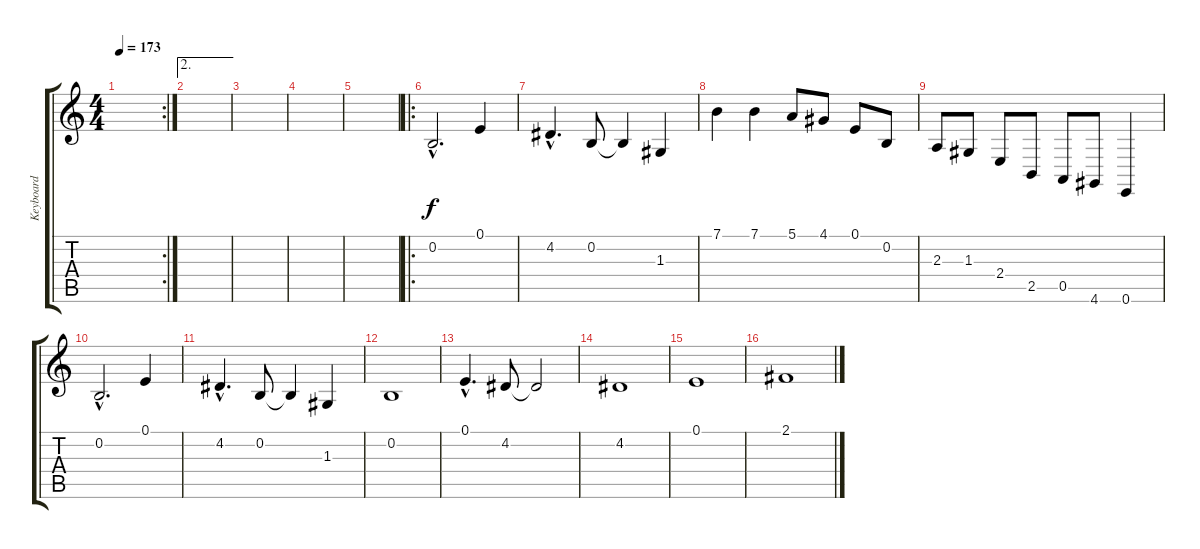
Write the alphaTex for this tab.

\track ("Keyboard" "Keyboard") {instrument brightacousticpiano}
\staff {score tabs}
\tuning (E4 B3 G3 D3 A2 E2) {hide}
\rc 2
\ts (4 4)
\tempo 173
\clef g2
\ks c
|
\ae 2
|
|
|
|
\ro
0.2{hac}.2{d} 0.1.4 |
4.2{hac}.4{d} 0.2.8 0.2{t}.4 1.3.4 |
7.1.4 7.1.4 5.1.8 4.1.8 0.1.8 0.2.8 |
2.3.8 1.3.8 2.4.8 2.5.8 0.5.8 4.6.8 0.6.4 |
0.2{hac}.2{d} 0.1.4 |
4.2{hac}.4{d} 0.2.8 0.2{t}.4 1.3.4 |
0.2.1 |
0.1{hac}.4{d} 4.2.8 4.2{t}.2 |
4.2.1 |
0.1.1 |
2.1.1
